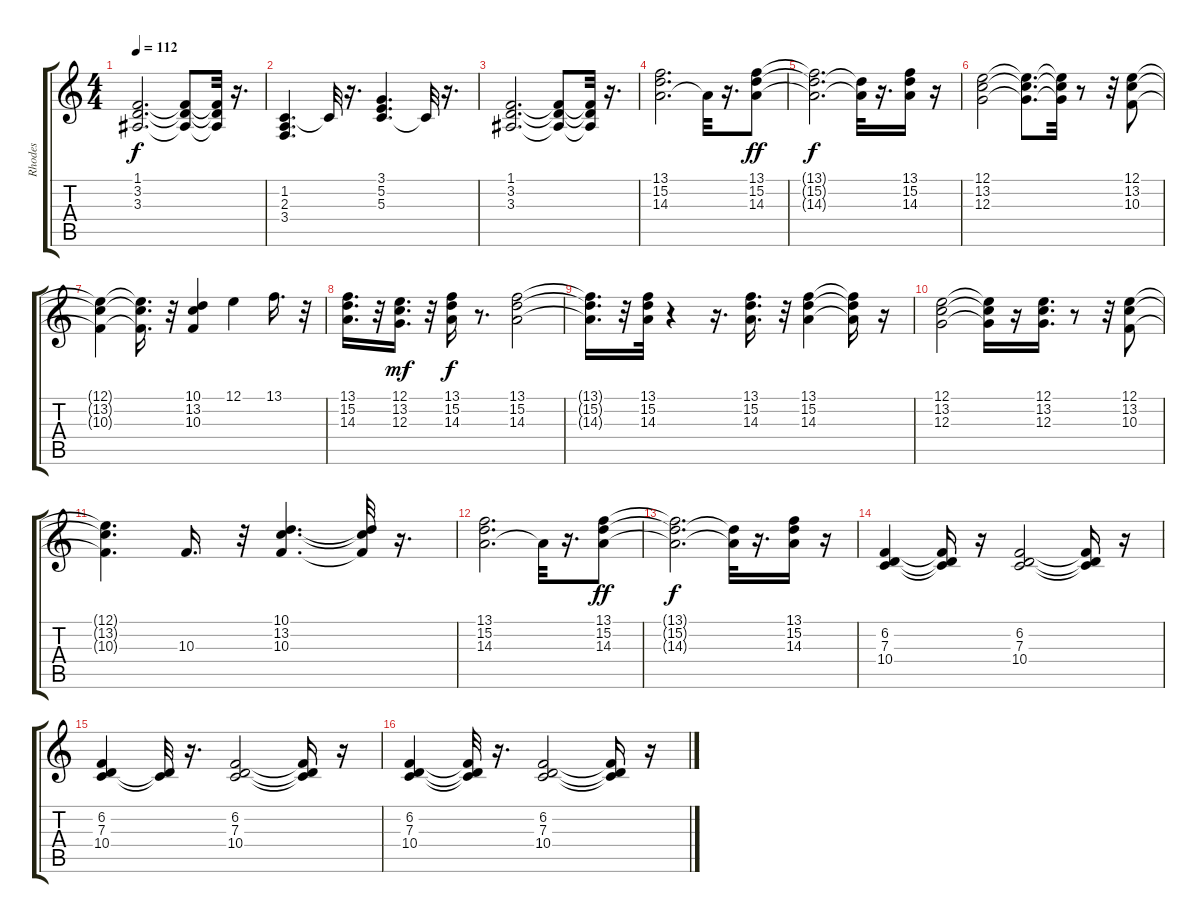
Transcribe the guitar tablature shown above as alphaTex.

\track ("Rhodes" "Rhodes") {instrument electricpiano2}
\staff {score tabs}
\tuning (E4 B3 G3 D3 A2 E2) {hide}
\ts (4 4)
\tempo 112
\clef g2
\ks c
(1.1 3.2 3.3).2{d dy f} (1.1{t} 3.2{t} 3.3{t}).8 (1.1{t} 3.2{t} 3.3{t}).32 r.16{d} |
(1.2 2.3 3.4).4{d} 1.2{t}.32 r.16{d} (3.1 5.2 5.3).4{d} 5.3{t}.32 r.16{d} |
(1.1 3.2 3.3).2{d} (1.1{t} 3.2{t} 3.3{t}).8 (1.1{t} 3.2{t} 3.3{t}).32 r.16{d} |
(13.1 15.2 14.3).2{d} 14.3{t}.32 r.16{d} (13.1 15.2 14.3).8{dy ff} |
(13.1{t} 15.2{t} 14.3{t}).2{d dy f} (15.2{t} 14.3{t}).32 r.16{d} (13.1 15.2 14.3).16 r.16 |
(12.1 13.2 12.3).2 (12.1{t} 13.2{t} 12.3{t}).8{d} (12.1{t} 13.2{t} 12.3{t}).32 r.8 r.32 (12.1 13.2 10.3).8 |
(12.1{t} 13.2{t} 10.3{t}).4 (12.1{t} 13.2{t} 10.3{t}).16{d} r.32 (10.1 13.2 10.3).4 12.1.4 13.1.16{d} r.32 |
(13.1 15.2 14.3).16{d} r.32 (12.1 13.2 12.3).16{d dy mf} r.32 (13.1 15.2 14.3).16{dy f} r.8{d} (13.1 15.2 14.3).2 |
(13.1{t} 15.2{t} 14.3{t}).16{d} r.32 (13.1 15.2 14.3).32 r.4 r.16{d} (13.1 15.2 14.3).16{d} r.32 (13.1 15.2 14.3).4 (13.1{t} 15.2{t} 14.3{t}).16 r.16 |
(12.1 13.2 12.3).2 (12.1{t} 13.2{t} 12.3{t}).16 r.16 (12.1 13.2 12.3).16{d} r.8 r.32 (12.1 13.2 10.3).8 |
(12.1{t} 13.2{t} 10.3{t}).4{d} 10.3.16{d} r.32 (10.1 13.2 10.3).4{d} (10.1{t} 13.2{t} 10.3{t}).32 r.16{d} |
(13.1 15.2 14.3).2{d} 14.3{t}.32 r.16{d} (13.1 15.2 14.3).8{dy ff} |
(13.1{t} 15.2{t} 14.3{t}).2{d dy f} (15.2{t} 14.3{t}).32 r.16{d} (13.1 15.2 14.3).16 r.16 |
(6.2 7.3 10.4).4 (6.2{t} 7.3{t} 10.4{t}).16 r.16 (6.2 7.3 10.4).2 (6.2{t} 7.3{t} 10.4{t}).16 r.16 |
(6.2 7.3 10.4).4 (7.3{t} 10.4{t}).32 r.16{d} (6.2 7.3 10.4).2 (6.2{t} 7.3{t} 10.4{t}).16 r.16 |
(6.2 7.3 10.4).4 (6.2{t} 7.3{t} 10.4{t}).32 r.16{d} (6.2 7.3 10.4).2 (6.2{t} 7.3{t} 10.4{t}).16 r.16
